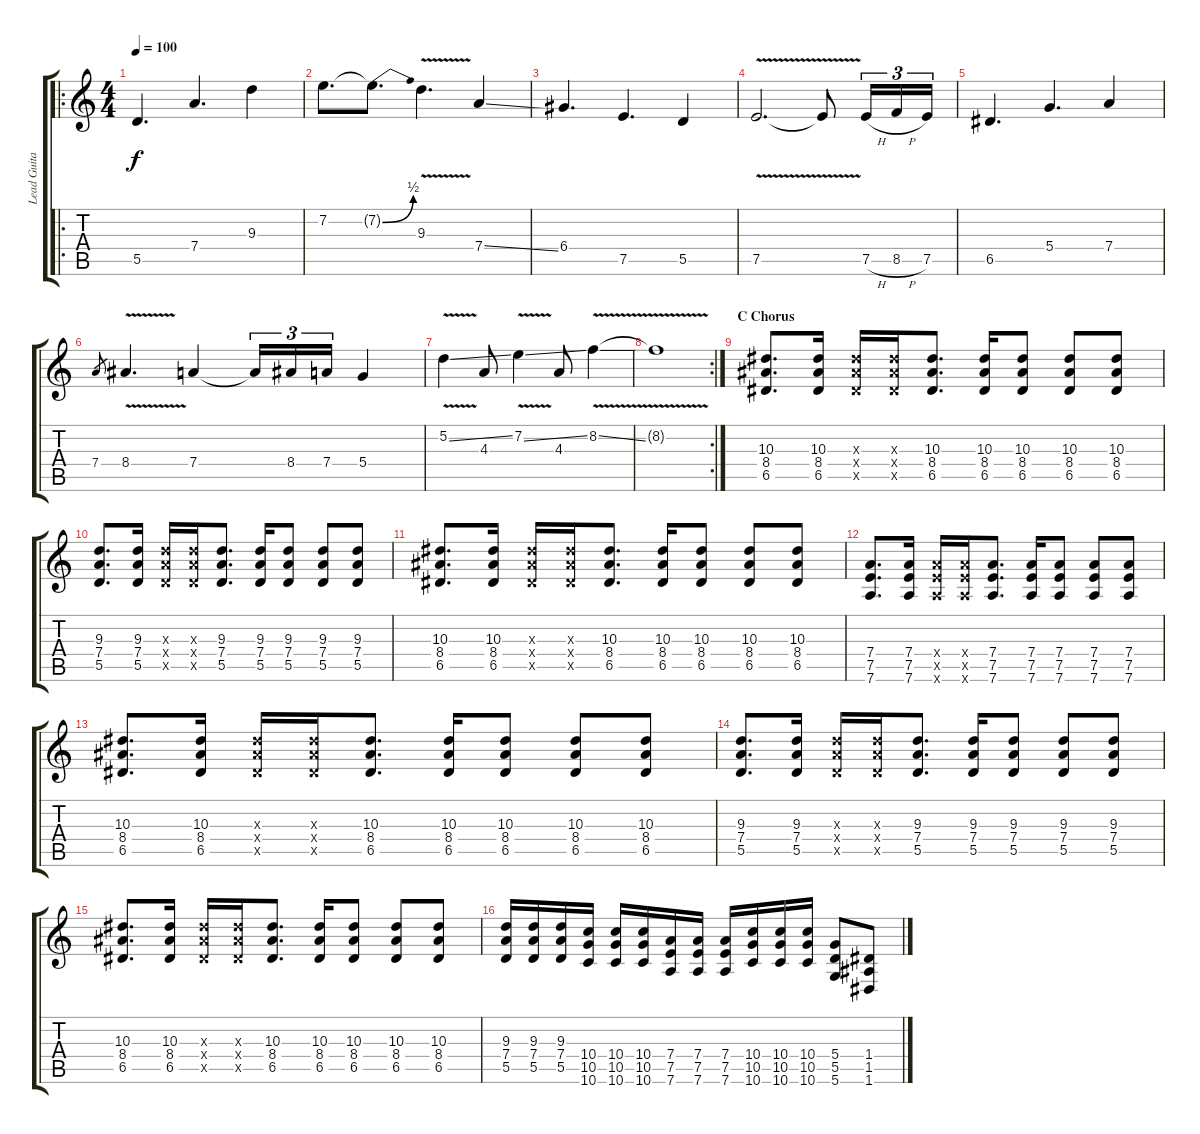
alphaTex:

\track ("Lead Guitar" "Lead Guita") {instrument overdrivenguitar}
\staff {score tabs}
\tuning (E4 A3 F3 D3 A2 D2) {hide}
\ro
\ts (4 4)
\tempo 100
\clef g2
\ks c
5.5.4{d dy f} 7.4.4{d} 9.3.4 |
7.2.8{d} 7.2{be (bend 0 0 60 2) t}.8{d} 9.3{v}.4{d} 7.4{ss}.4 |
6.4.4{d} 7.5.4{d} 5.5.4 |
7.5{v}.2{d} 7.5{t}.8 7.5{h}.16{tu (3 2)} 8.5{h}.16{tu (3 2)} 7.5.16{tu (3 2)} |
6.5.4{d} 5.4.4{d} 7.4.4 |
7.4.8{gr} 8.4{v}.4{d} 7.4.4 7.4{t}.16{tu (3 2)} 8.4.16{tu (3 2)} 7.4.16{tu (3 2)} 5.4.4 |
5.2{v ss}.4 4.3.8 7.2{v ss}.4 4.3.8 8.2{v ss}.4 |
\rc 2
8.2{t}.1 |
\section ("" "C Chorus")
(10.3 8.4 6.5).8{d} (10.3 8.4 6.5).16 (10.3{x} 8.4{x} 6.5{x}).16 (10.3{x} 8.4{x} 6.5{x}).16 (10.3 8.4 6.5).8{d} (10.3 8.4 6.5).16 (10.3 8.4 6.5).8 (10.3 8.4 6.5).8 (10.3 8.4 6.5).8 |
(9.3 7.4 5.5).8{d} (9.3 7.4 5.5).16 (9.3{x} 7.4{x} 5.5{x}).16 (9.3{x} 7.4{x} 5.5{x}).16 (9.3 7.4 5.5).8{d} (9.3 7.4 5.5).16 (9.3 7.4 5.5).8 (9.3 7.4 5.5).8 (9.3 7.4 5.5).8 |
(10.3 8.4 6.5).8{d} (10.3 8.4 6.5).16 (10.3{x} 8.4{x} 6.5{x}).16 (10.3{x} 8.4{x} 6.5{x}).16 (10.3 8.4 6.5).8{d} (10.3 8.4 6.5).16 (10.3 8.4 6.5).8 (10.3 8.4 6.5).8 (10.3 8.4 6.5).8 |
(7.4 7.5 7.6).8{d} (7.4 7.5 7.6).16 (7.4{x} 7.5{x} 7.6{x}).16 (7.4{x} 7.5{x} 7.6{x}).16 (7.4 7.5 7.6).8{d} (7.4 7.5 7.6).16 (7.4 7.5 7.6).8 (7.4 7.5 7.6).8 (7.4 7.5 7.6).8 |
(10.3 8.4 6.5).8{d} (10.3 8.4 6.5).16 (10.3{x} 8.4{x} 6.5{x}).16 (10.3{x} 8.4{x} 6.5{x}).16 (10.3 8.4 6.5).8{d} (10.3 8.4 6.5).16 (10.3 8.4 6.5).8 (10.3 8.4 6.5).8 (10.3 8.4 6.5).8 |
(9.3 7.4 5.5).8{d} (9.3 7.4 5.5).16 (9.3{x} 7.4{x} 5.5{x}).16 (9.3{x} 7.4{x} 5.5{x}).16 (9.3 7.4 5.5).8{d} (9.3 7.4 5.5).16 (9.3 7.4 5.5).8 (9.3 7.4 5.5).8 (9.3 7.4 5.5).8 |
(10.3 8.4 6.5).8{d} (10.3 8.4 6.5).16 (10.3{x} 8.4{x} 6.5{x}).16 (10.3{x} 8.4{x} 6.5{x}).16 (10.3 8.4 6.5).8{d} (10.3 8.4 6.5).16 (10.3 8.4 6.5).8 (10.3 8.4 6.5).8 (10.3 8.4 6.5).8 |
(9.3 7.4 5.5).16 (9.3 7.4 5.5).16 (9.3 7.4 5.5).16 (10.4 10.5 10.6).16 (10.4 10.5 10.6).16 (10.4 10.5 10.6).16 (7.4 7.5 7.6).16 (7.4 7.5 7.6).16 (7.4 7.5 7.6).16 (10.4 10.5 10.6).16 (10.4 10.5 10.6).16 (10.4 10.5 10.6).16 (5.4 5.5 5.6).8 (1.4 1.5 1.6).8
